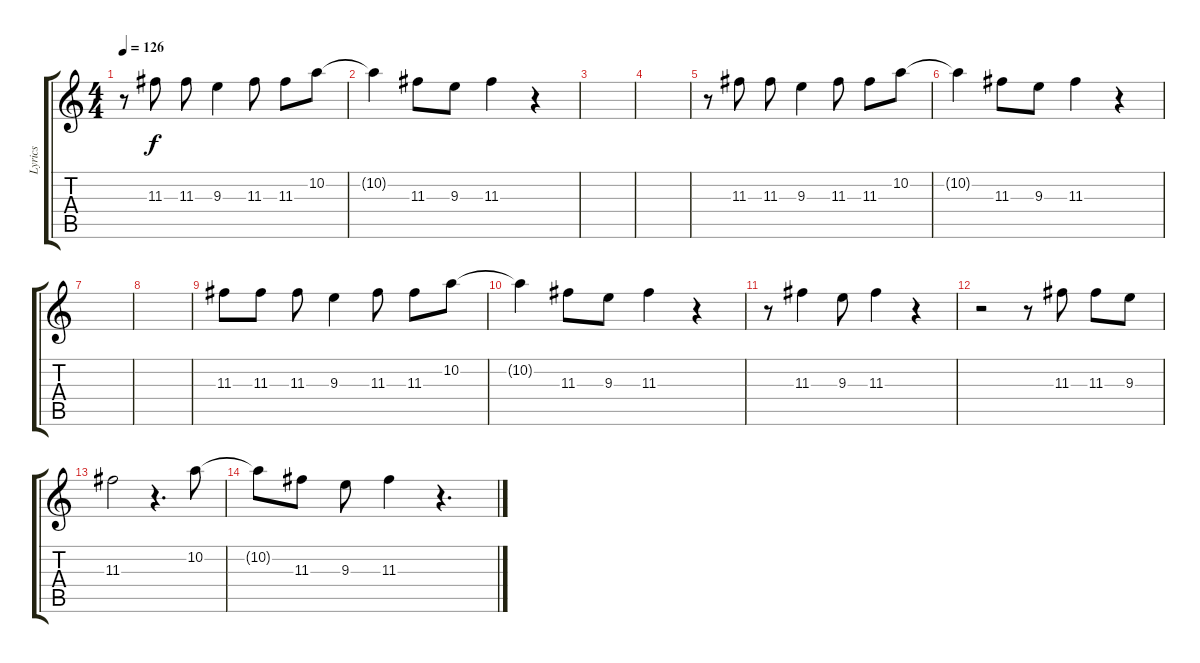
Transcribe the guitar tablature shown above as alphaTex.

\track ("Lyrics" "Lyrics") {instrument overdrivenguitar}
\staff {score tabs}
\tuning (E4 B3 G3 D3 A2 E2) {hide}
\ts (4 4)
\tempo 126
\clef g2
\ks c
r.8{dy f} 11.3.8 11.3.8 9.3.4 11.3.8 11.3.8 10.2.8 |
10.2{t}.4 11.3.8 9.3.8 11.3.4 r.4 |
|
|
r.8 11.3.8 11.3.8 9.3.4 11.3.8 11.3.8 10.2.8 |
10.2{t}.4 11.3.8 9.3.8 11.3.4 r.4 |
|
|
11.3.8 11.3.8 11.3.8 9.3.4 11.3.8 11.3.8 10.2.8 |
10.2{t}.4 11.3.8 9.3.8 11.3.4 r.4 |
r.8 11.3.4 9.3.8 11.3.4 r.4 |
r.2 r.8 11.3.8 11.3.8 9.3.8 |
11.3.2 r.4{d} 10.2.8 |
10.2{t}.8 11.3.8 9.3.8 11.3.4 r.4{d}
